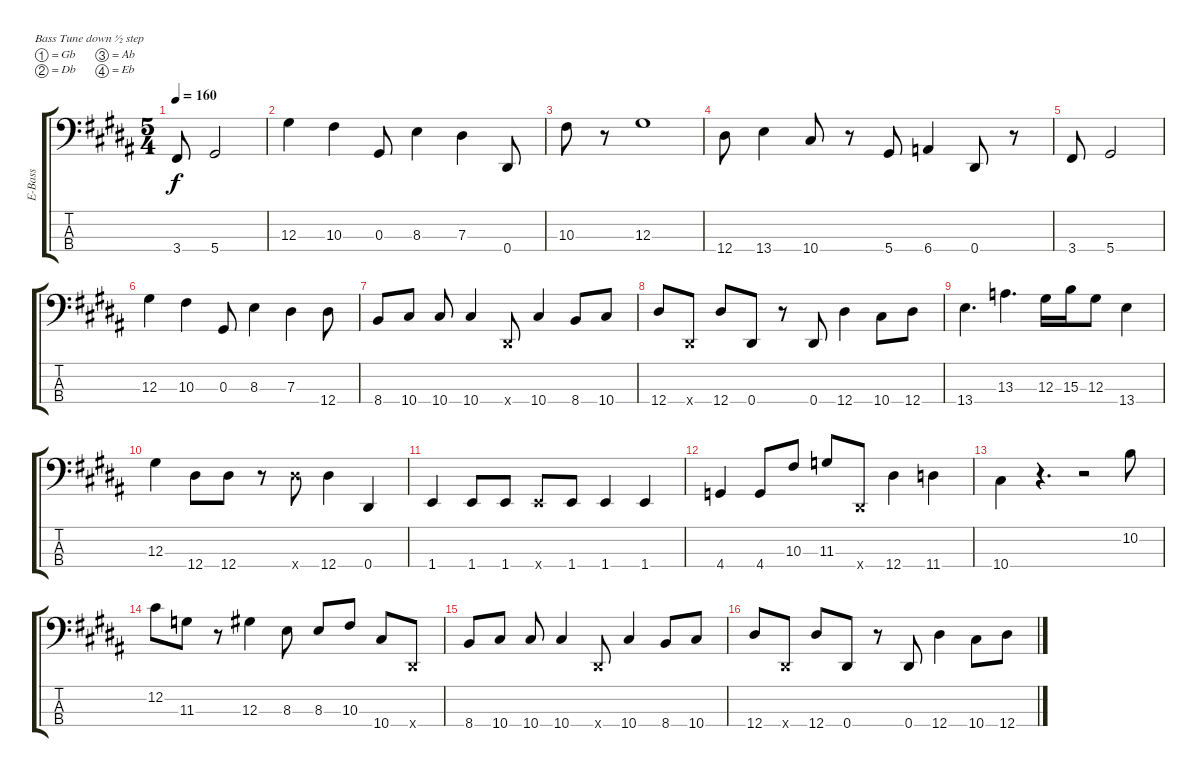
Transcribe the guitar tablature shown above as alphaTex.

\bracketExtendMode groupsimilarinstruments
\otherSystemsTrackNameOrientation horizontal
\track ("Electric Bass" "E-Bass") {instrument electricbassfinger}
\staff {score tabs}
\tuning (Gb2 Db2 Ab1 Eb1)
\ts (5 4)
\tempo 160
\clef f4
\ks b
3.4{acc forcenatural}.8{dy f beam Up} 5.4{acc forcenatural}.2{beam Up} |
12.3{acc forcenatural}.4{beam Down} 10.3{acc forcenatural}.4{beam Down} 0.3{acc forcenatural}.8{beam Up} 8.3{acc forcenatural}.4{beam Down} 7.3{acc forcenatural}.4{beam Down} 0.4{acc forcenatural}.8{beam Up} |
10.3{acc forcenatural}.8{beam Down} r.8{beam Down} 12.3{acc forcenatural}.1{beam Down} |
12.4{acc forcenatural}.8{beam Down} 13.4{acc forcenatural}.4{beam Down} 10.4{acc forcenatural}.8{beam Up} r.8{beam Up} 5.4{acc forcenatural}.8{beam Up} 6.4{acc b}.4{beam Up} 0.4{acc forcenatural}.8{beam Up} r.8{beam Up} |
3.4{acc forcenatural}.8{beam Up} 5.4{acc forcenatural}.2{beam Up} |
12.3{acc forcenatural}.4{beam Down} 10.3{acc forcenatural}.4{beam Down} 0.3{acc forcenatural}.8{beam Up} 8.3{acc forcenatural}.4{beam Down} 7.3{acc forcenatural}.4{beam Down} 12.4{acc forcenatural}.8{beam Down} |
8.4{acc forcenatural}.8{beam Up} 10.4{acc forcenatural}.8{beam Up} 10.4{acc forcenatural}.8{beam Up} 10.4{acc forcenatural}.4{beam Up} 0.4{x acc forcenatural}.8{beam Up} 10.4{acc forcenatural}.4{beam Up} 8.4{acc forcenatural}.8{beam Up} 10.4{acc forcenatural}.8{beam Up} |
12.4{acc forcenatural}.8{beam Up} 0.4{x acc forcenatural}.8{beam Up} 12.4{acc forcenatural}.8{beam Up} 0.4{acc forcenatural}.8{beam Up} r.8{beam Up} 0.4{acc forcenatural}.8{beam Up} 12.4{acc forcenatural}.4{beam Down} 10.4{acc forcenatural}.8{beam Down} 12.4{acc forcenatural}.8{beam Down} |
13.4{acc forcenatural}.4{d beam Down} 13.3{acc b}.4{d beam Down} 12.3{acc forcenatural}.16{beam Down} 15.3{acc forcenatural}.16{beam Down} 12.3{acc forcenatural}.8{beam Down} 13.4{acc forcenatural}.4{beam Down} |
12.3{acc forcenatural}.4{beam Down} 12.4{acc forcenatural}.8{beam Down} 12.4{acc forcenatural}.8{beam Down} r.8{beam Down} 12.4{x acc forcenatural}.8{beam Down} 12.4{acc forcenatural}.4{beam Down} 0.4{acc forcenatural}.4{beam Up} |
1.4{acc forcenatural}.4{beam Up} 1.4{acc forcenatural}.8{beam Up} 1.4{acc forcenatural}.8{beam Up} 1.4{x acc forcenatural}.8{beam Up} 1.4{acc forcenatural}.8{beam Up} 1.4{acc forcenatural}.4{beam Up} 1.4{acc forcenatural}.4{beam Up} |
4.4{acc b}.4{beam Up} 4.4{acc b}.8{beam Up} 10.3{acc forcenatural}.8{beam Up} 11.3{acc b}.8{beam Up} 0.4{x acc forcenatural}.8{beam Up} 12.4{acc forcenatural}.4{beam Down} 11.4{acc b}.4{beam Down} |
10.4{acc forcenatural}.4{beam Down} r.4{d beam Down} r.2{beam Down} 10.2{acc forcenatural}.8{beam Down} |
12.2{acc forcenatural}.8{beam Down} 11.3{acc b}.8{beam Down} r.8{beam Down} 12.3{acc forcenatural}.4{beam Down} 8.3{acc forcenatural}.8{beam Down} 8.3{acc forcenatural}.8{beam Up} 10.3{acc forcenatural}.8{beam Up} 10.4{acc forcenatural}.8{beam Up} 0.4{x acc forcenatural}.8{beam Up} |
8.4{acc forcenatural}.8{beam Up} 10.4{acc forcenatural}.8{beam Up} 10.4{acc forcenatural}.8{beam Up} 10.4{acc forcenatural}.4{beam Up} 0.4{x acc forcenatural}.8{beam Up} 10.4{acc forcenatural}.4{beam Up} 8.4{acc forcenatural}.8{beam Up} 10.4{acc forcenatural}.8{beam Up} |
12.4{acc forcenatural}.8{beam Up} 0.4{x acc forcenatural}.8{beam Up} 12.4{acc forcenatural}.8{beam Up} 0.4{acc forcenatural}.8{beam Up} r.8{beam Up} 0.4{acc forcenatural}.8{beam Up} 12.4{acc forcenatural}.4{beam Down} 10.4{acc forcenatural}.8{beam Down} 12.4{acc forcenatural}.8{beam Down}
